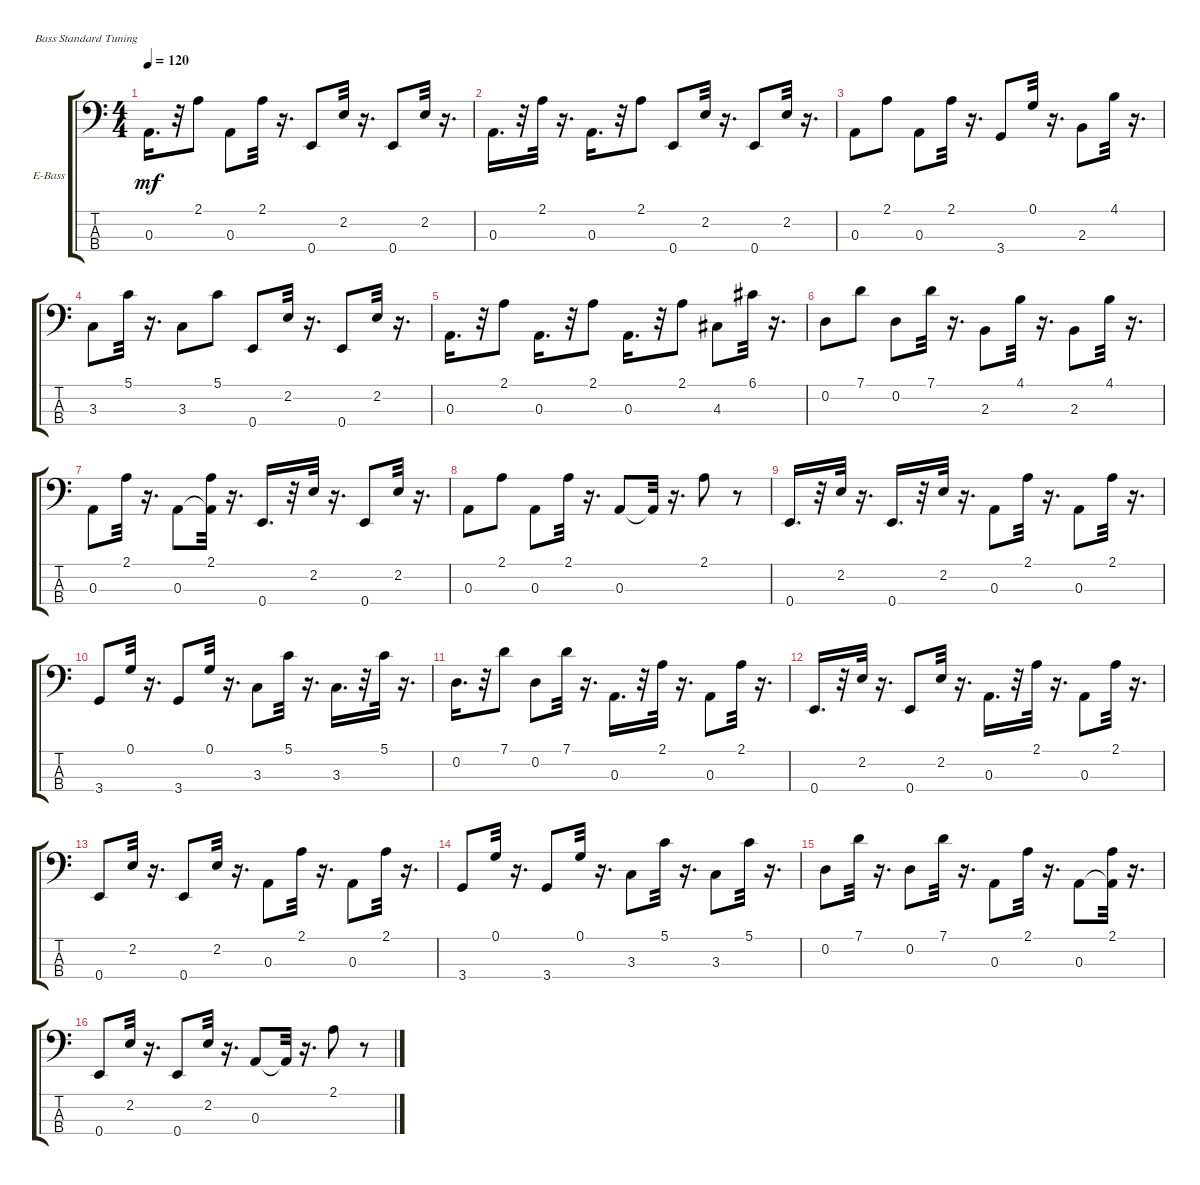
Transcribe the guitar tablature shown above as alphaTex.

\bracketExtendMode groupsimilarinstruments
\firstSystemTrackNameOrientation horizontal
\otherSystemsTrackNameOrientation horizontal
\track ("Бас" "E-Bass") {instrument electricbassfinger}
\staff {score tabs}
\tuning (G2 D2 A1 E1)
\ts (4 4)
\tempo 120
\clef f4
\ks c
0.3.16{d dy mf} r.32 2.1.8 0.3.8 2.1.32 r.16{d} 0.4.8 2.2.32 r.16{d} 0.4.8 2.2.32 r.16{d} |
0.3.16{d} r.32 2.1.32 r.16{d} 0.3.16{d} r.32 2.1.8 0.4.8 2.2.32 r.16{d} 0.4.8 2.2.32 r.16{d} |
0.3.8 2.1.8 0.3.8 2.1.32 r.16{d} 3.4.8 0.1.32 r.16{d} 2.3.8 4.1.32 r.16{d} |
3.3.8 5.1.32 r.16{d} 3.3.8 5.1.8 0.4.8 2.2.32 r.16{d} 0.4.8 2.2.32 r.16{d} |
0.3.16{d} r.32 2.1.8 0.3.16{d} r.32 2.1.8 0.3.16{d} r.32 2.1.8 4.3.8 6.1.32 r.16{d} |
0.2.8 7.1.8 0.2.8 7.1.32 r.16{d} 2.3.8 4.1.32 r.16{d} 2.3.8 4.1.32 r.16{d} |
0.3.8 2.1.32 r.16{d} 0.3.8 (0.3{t} 2.1).32 r.16{d} 0.4.16{d} r.32 2.2.32 r.16{d} 0.4.8 2.2.32 r.16{d} |
0.3.8 2.1.8 0.3.8 2.1.32 r.16{d} 0.3.8 0.3{t}.32 r.16{d} 2.1.8 r.8 |
0.4.16{d} r.32 2.2.32 r.16{d} 0.4.16{d} r.32 2.2.32 r.16{d} 0.3.8 2.1.32 r.16{d} 0.3.8 2.1.32 r.16{d} |
3.4.8 0.1.32 r.16{d} 3.4.8 0.1.32 r.16{d} 3.3.8 5.1.32 r.16{d} 3.3.16{d} r.32 5.1.32 r.16{d} |
0.2.16{d} r.32 7.1.8 0.2.8 7.1.32 r.16{d} 0.3.16{d} r.32 2.1.32 r.16{d} 0.3.8 2.1.32 r.16{d} |
0.4.16{d} r.32 2.2.32 r.16{d} 0.4.8 2.2.32 r.16{d} 0.3.16{d} r.32 2.1.32 r.16{d} 0.3.8 2.1.32 r.16{d} |
0.4.8 2.2.32 r.16{d} 0.4.8 2.2.32 r.16{d} 0.3.8 2.1.32 r.16{d} 0.3.8 2.1.32 r.16{d} |
3.4.8 0.1.32 r.16{d} 3.4.8 0.1.32 r.16{d} 3.3.8 5.1.32 r.16{d} 3.3.8 5.1.32 r.16{d} |
0.2.8 7.1.32 r.16{d} 0.2.8 7.1.32 r.16{d} 0.3.8 2.1.32 r.16{d} 0.3.8 (0.3{t} 2.1).32 r.16{d} |
0.4.8 2.2.32 r.16{d} 0.4.8 2.2.32 r.16{d} 0.3.8 0.3{t}.32 r.16{d} 2.1.8 r.8
